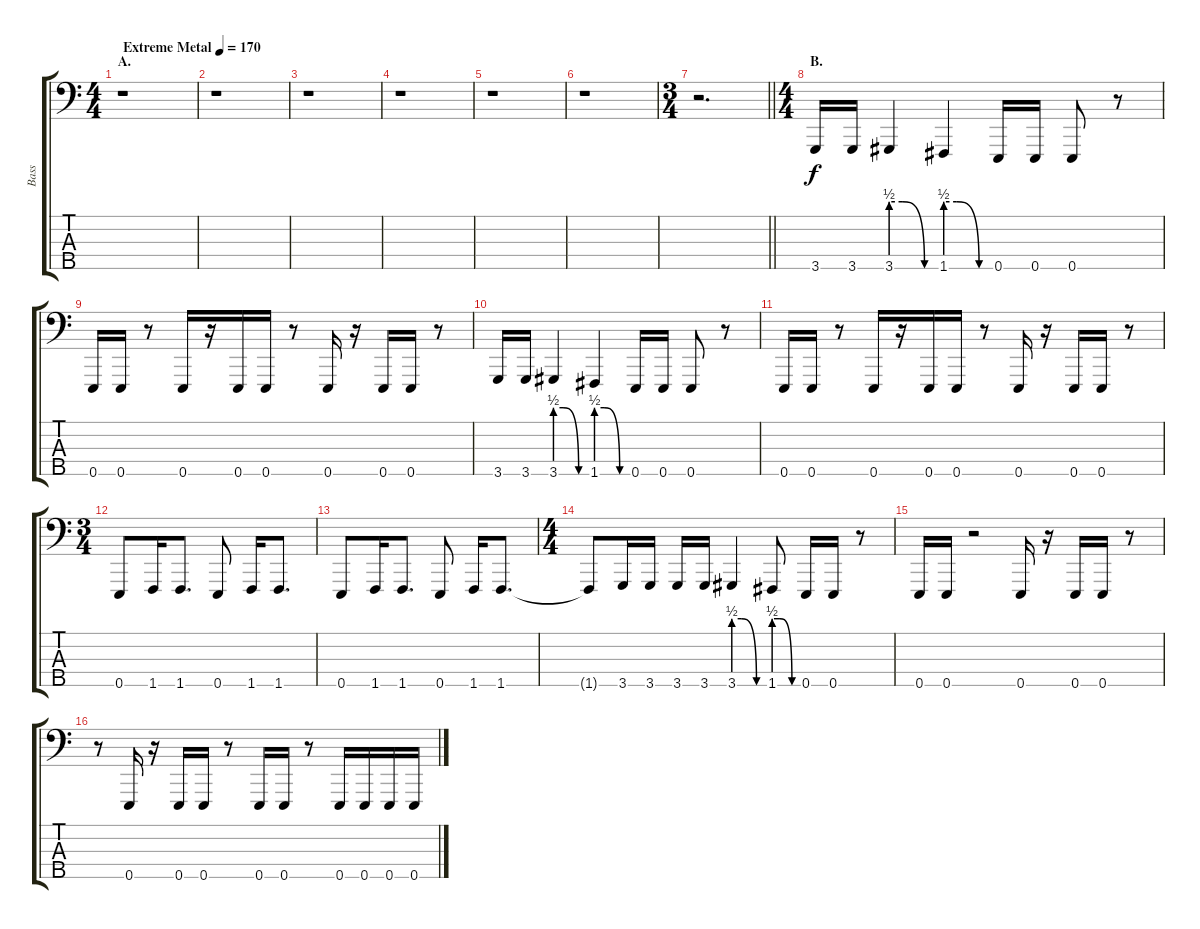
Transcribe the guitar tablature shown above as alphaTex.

\track ("Bass" "Bass") {instrument electricbasspick}
\staff {score tabs}
\tuning (E2 B1 E1 B0 E0) {hide}
\ts (4 4)
\section ("" "A.")
\tempo (170 "Extreme Metal")
\clef f4
\ks c
r.1{dy f instrument electricbasspick} |
r.1 |
r.1 |
r.1 |
r.1 |
r.1 |
\ts (3 4)
\barLineRight lightlight
r.2{d} |
\ts (4 4)
\section ("" "B.")
3.5.16 3.5.16 3.5{be (custom 0 2 15 2 45 0 60 0)}.4 1.5{be (custom 0 2 15 2 45 0 60 0)}.4 0.5.16 0.5.16 0.5.8 r.8 |
0.5.16 0.5.16 r.8 0.5.16 r.16 0.5.16 0.5.16 r.8 0.5.16 r.16 0.5.16 0.5.16 r.8 |
3.5.16 3.5.16 3.5{be (custom 0 2 15 2 45 0 60 0)}.4 1.5{be (custom 0 2 15 2 45 0 60 0)}.4 0.5.16 0.5.16 0.5.8 r.8 |
0.5.16 0.5.16 r.8 0.5.16 r.16 0.5.16 0.5.16 r.8 0.5.16 r.16 0.5.16 0.5.16 r.8 |
\ts (3 4)
0.5.8 1.5.16 1.5.8{d} 0.5.8 1.5.16 1.5.8{d} |
0.5.8 1.5.16 1.5.8{d} 0.5.8 1.5.16 1.5.8{d} |
\ts (4 4)
1.5{t}.8 3.5.16 3.5.16 3.5.16 3.5.16 3.5{be (custom 0 2 15 2 45 0 60 0)}.4 1.5{be (custom 0 2 15 2 45 0 60 0)}.8 0.5.16 0.5.16 r.8 |
0.5.16 0.5.16 r.2 0.5.16 r.16 0.5.16 0.5.16 r.8 |
r.8 0.5.16 r.16 0.5.16 0.5.16 r.8 0.5.16 0.5.16 r.8 0.5.16 0.5.16 0.5.16 0.5.16
